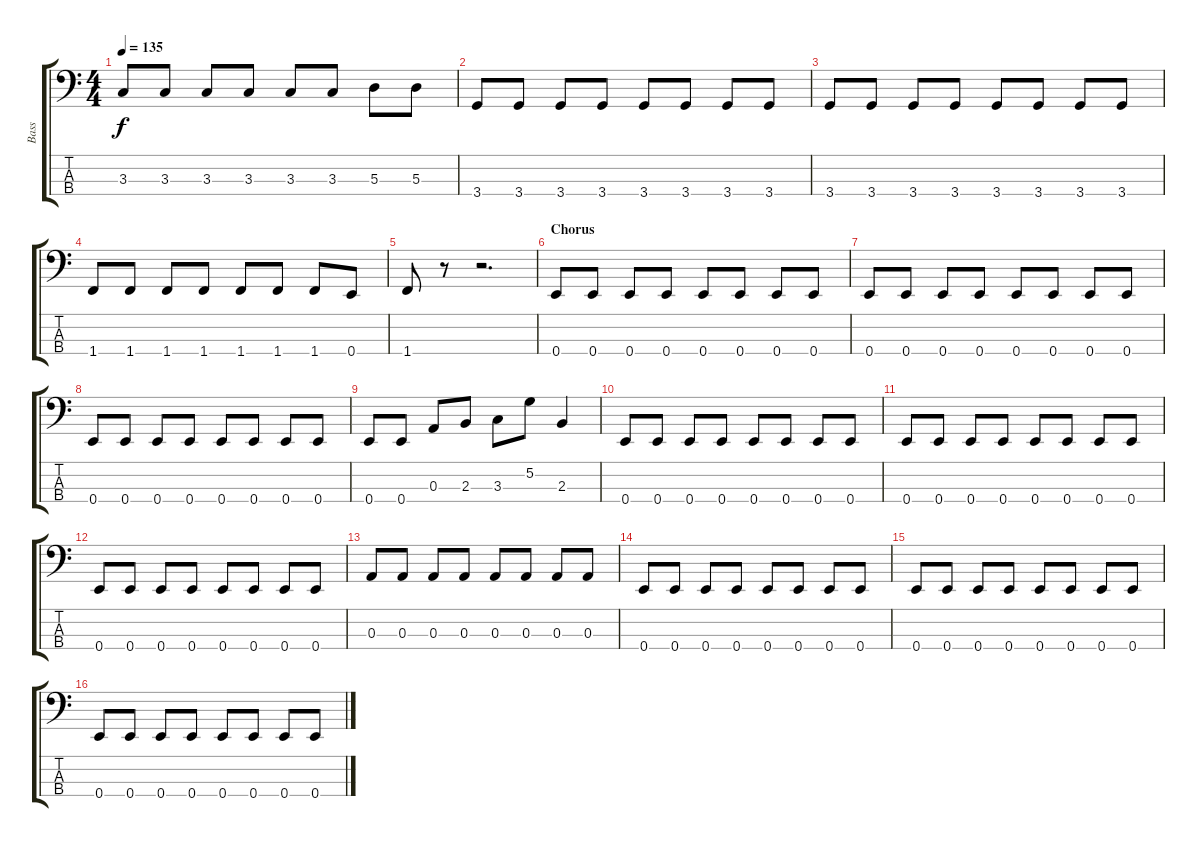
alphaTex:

\track ("Bass" "Bass") {instrument electricbassfinger}
\staff {score tabs}
\tuning (G2 D2 A1 E1) {hide}
\ts (4 4)
\tempo 135
\clef f4
\ks c
3.3.8{dy f} 3.3.8 3.3.8 3.3.8 3.3.8 3.3.8 5.3.8 5.3.8 |
3.4.8 3.4.8 3.4.8 3.4.8 3.4.8 3.4.8 3.4.8 3.4.8 |
3.4.8 3.4.8 3.4.8 3.4.8 3.4.8 3.4.8 3.4.8 3.4.8 |
1.4.8 1.4.8 1.4.8 1.4.8 1.4.8 1.4.8 1.4.8 0.4.8 |
1.4.8 r.8 r.2{d} |
\section ("" "Chorus")
0.4.8 0.4.8 0.4.8 0.4.8 0.4.8 0.4.8 0.4.8 0.4.8 |
0.4.8 0.4.8 0.4.8 0.4.8 0.4.8 0.4.8 0.4.8 0.4.8 |
0.4.8 0.4.8 0.4.8 0.4.8 0.4.8 0.4.8 0.4.8 0.4.8 |
0.4.8 0.4.8 0.3.8 2.3.8 3.3.8 5.2.8 2.3.4 |
0.4.8 0.4.8 0.4.8 0.4.8 0.4.8 0.4.8 0.4.8 0.4.8 |
0.4.8 0.4.8 0.4.8 0.4.8 0.4.8 0.4.8 0.4.8 0.4.8 |
0.4.8 0.4.8 0.4.8 0.4.8 0.4.8 0.4.8 0.4.8 0.4.8 |
0.3.8 0.3.8 0.3.8 0.3.8 0.3.8 0.3.8 0.3.8 0.3.8 |
0.4.8 0.4.8 0.4.8 0.4.8 0.4.8 0.4.8 0.4.8 0.4.8 |
0.4.8 0.4.8 0.4.8 0.4.8 0.4.8 0.4.8 0.4.8 0.4.8 |
0.4.8 0.4.8 0.4.8 0.4.8 0.4.8 0.4.8 0.4.8 0.4.8
